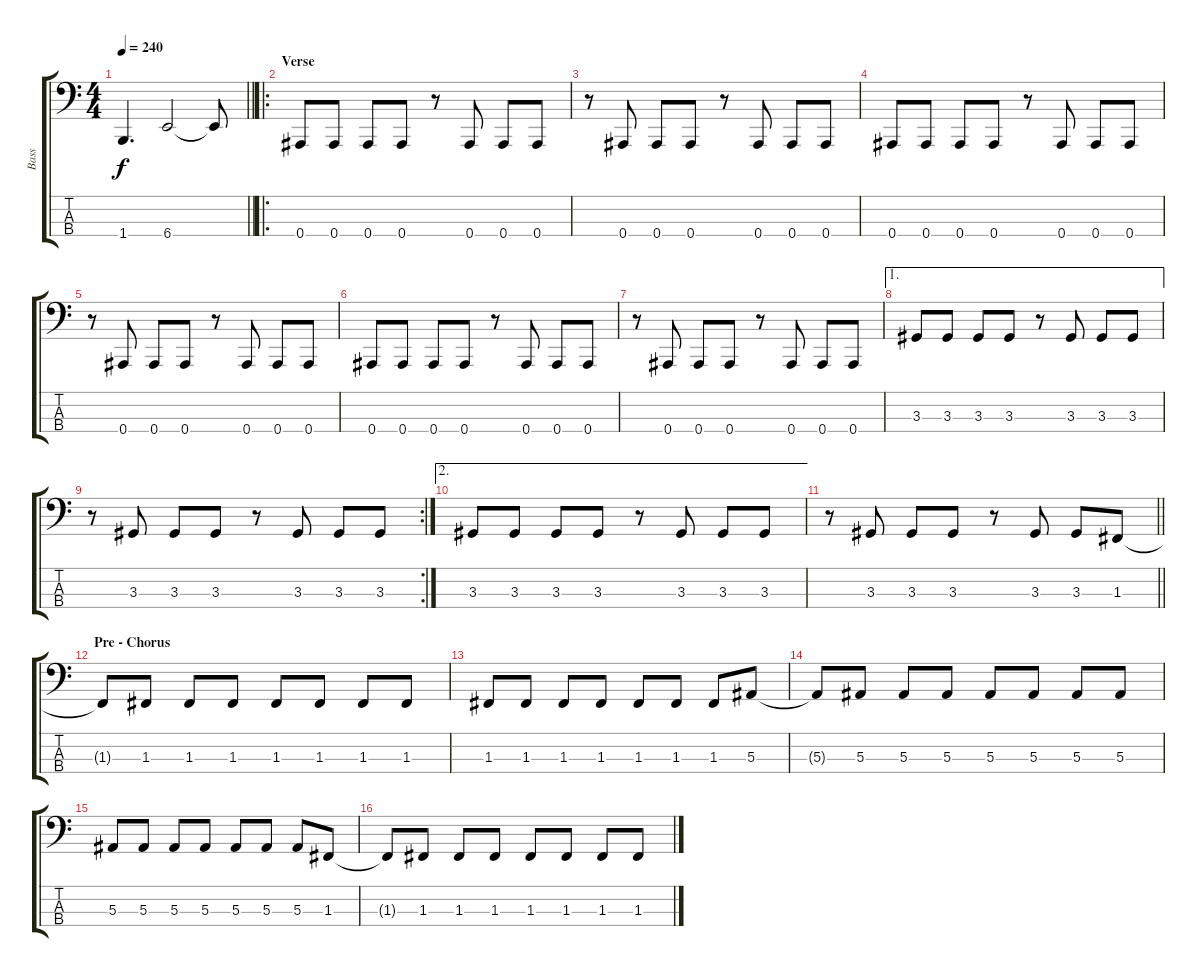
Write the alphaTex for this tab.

\track ("Bass" "Bass") {instrument electricbassfinger}
\staff {score tabs}
\tuning (Eb2 Bb1 F1 Bb0) {hide}
\ts (4 4)
\tempo 240
\clef f4
\barLineRight lightlight
\ks c
1.4{t}.4{d dy f} 6.4.2 6.4{t}.8 |
\ro
\section ("" "Verse")
0.4.8 0.4.8 0.4.8 0.4.8 r.8 0.4.8 0.4.8 0.4.8 |
r.8 0.4.8 0.4.8 0.4.8 r.8 0.4.8 0.4.8 0.4.8 |
0.4.8 0.4.8 0.4.8 0.4.8 r.8 0.4.8 0.4.8 0.4.8 |
r.8 0.4.8 0.4.8 0.4.8 r.8 0.4.8 0.4.8 0.4.8 |
0.4.8 0.4.8 0.4.8 0.4.8 r.8 0.4.8 0.4.8 0.4.8 |
r.8 0.4.8 0.4.8 0.4.8 r.8 0.4.8 0.4.8 0.4.8 |
\ae 1
3.3.8 3.3.8 3.3.8 3.3.8 r.8 3.3.8 3.3.8 3.3.8 |
\rc 2
r.8 3.3.8 3.3.8 3.3.8 r.8 3.3.8 3.3.8 3.3.8 |
\ae 2
3.3.8 3.3.8 3.3.8 3.3.8 r.8 3.3.8 3.3.8 3.3.8 |
\barLineRight lightlight
r.8 3.3.8 3.3.8 3.3.8 r.8 3.3.8 3.3.8 1.3.8 |
\section ("" "Pre - Chorus")
1.3{t}.8 1.3.8 1.3.8 1.3.8 1.3.8 1.3.8 1.3.8 1.3.8 |
1.3.8 1.3.8 1.3.8 1.3.8 1.3.8 1.3.8 1.3.8 5.3.8 |
5.3{t}.8 5.3.8 5.3.8 5.3.8 5.3.8 5.3.8 5.3.8 5.3.8 |
5.3.8 5.3.8 5.3.8 5.3.8 5.3.8 5.3.8 5.3.8 1.3.8 |
1.3{t}.8 1.3.8 1.3.8 1.3.8 1.3.8 1.3.8 1.3.8 1.3.8
